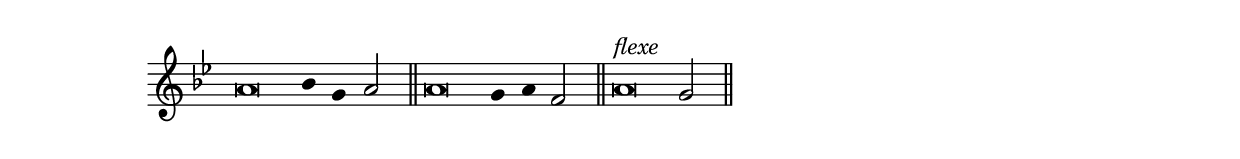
% DO NOT EDIT this file manually; it is automatically
% generated from Documentation/snippets/new
% Make any changes in Documentation/snippets/new/
% and then run scripts/auxiliar/makelsr.py
%
% This file is in the public domain.
%% Note: this file works from version 2.15.15
\version "2.15.15"

\header {
  lsrtags = "rhythms, vocal-music, ancient-notation, contexts-and-engravers, specific-notation"

  texidoc = "
This form of notation is used for the chant of the Psalms, where verses
aren't always the same length.

"
  doctitle = "Chant or psalms notation"
} % begin verbatim


stemOn = {
  \revert Staff.Stem #'transparent
  \revert Staff.Flag #'transparent
}

stemOff = {
  \override Staff.Stem #'transparent = ##t
  \override Staff.Flag #'transparent = ##t
}

\score {
  \new Staff \with { \remove "Time_signature_engraver" }
  {
    \key g \minor
    \cadenzaOn
    \stemOff a'\breve bes'4 g'4
    \stemOn a'2 \bar "||"
    \stemOff a'\breve g'4 a'4
    \stemOn f'2 \bar "||"
    \stemOff a'\breve^\markup { \italic flexe }
    \stemOn g'2 \bar "||"
  }
}
